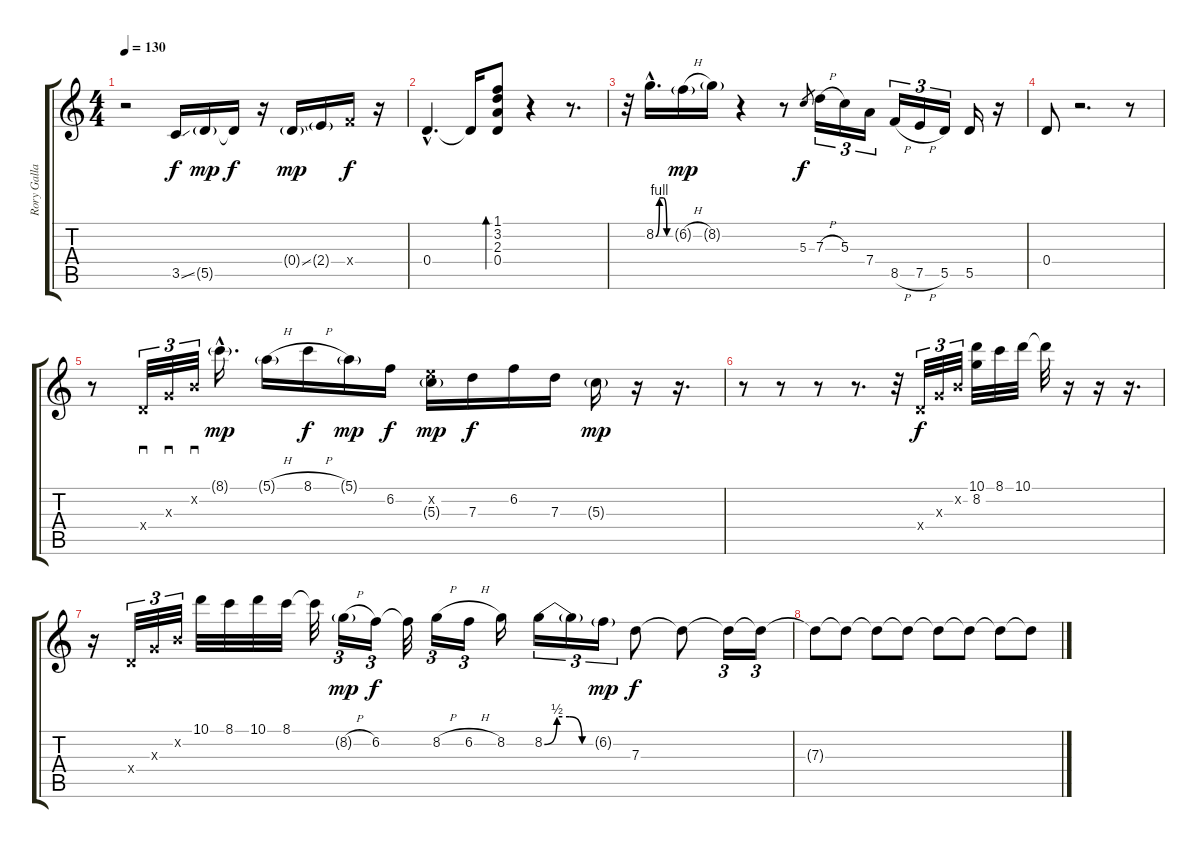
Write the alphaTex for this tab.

\track ("Rory Gallagher (for sound)" "Rory Galla") {instrument electricguitarjazz}
\staff {score tabs}
\tuning (E4 B3 G3 D3 A2 E2) {hide}
\ts (4 4)
\tempo 130
\clef g2
\ks c
r.2{dy f} 3.5{ss}.16 5.5{g}.16{dy mp} 5.5{t}.16{dy f} r.16 0.4{ss g}.16{dy mp} 2.4{g}.16 3.4{x}.16{dy f} r.16 |
0.4{hac}.4{d} 0.4{t}.16 (1.1 3.2 2.3 0.4).8{bd 480} r.4 r.8{d} |
r.32 8.2{be (custom 0 0 15 4 30 4 45 0 60 0) hac}.16{d} 6.2{h g}.16{dy mp} 8.2{g}.16 r.4 r.8 5.3.8{gr dy f} 7.3{h}.16{tu (3 2)} 5.3.16{tu (3 2)} 7.4.16{tu (3 2)} 8.5{h}.16{tu (3 2)} 7.5{h}.16{tu (3 2)} 5.5.16{tu (3 2)} 5.5.16 r.16 |
0.4.8 r.2{d} r.8 |
r.8 0.4{x}.32{sd tu (3 2)} 0.3{x}.32{sd tu (3 2)} 0.2{x}.32{sd tu (3 2)} 8.1{g hac}.16{d dy mp} 5.1{h g}.16 8.1{h}.16{dy f} 5.1{g}.16{dy mp} 6.2.16{dy f} (5.2{x} 5.3{g}).16{dy mp} 7.3.16{dy f} 6.2.16 7.3.16 5.3{g}.16{dy mp} r.16 r.16{d} |
r.8 r.8 r.8 r.8{d} r.32 0.4{x}.32{tu (3 2) dy f} 0.3{x}.32{tu (3 2)} 0.2{x}.32{tu (3 2)} (10.1 8.2).32 8.1.32 10.1.32 10.1{t}.32 r.16 r.16 r.16{d} |
r.16 0.4{x}.32{tu (3 2)} 0.3{x}.32{tu (3 2)} 0.2{x}.32{tu (3 2)} 10.1.32 8.1.32 10.1.32 8.1.32 8.1{t}.32 8.2{h g}.16{tu (3 2) dy mp} 6.2.16{tu (3 2) dy f} 6.2{t}.32 8.2{h}.16{tu (3 2)} 6.2{h}.16{tu (3 2)} 8.2.16 8.2{be (custom 0 0 15 2 30 2 45 0 60 0)}.16{tu (3 2)} 8.2{t}.16{tu (3 2)} 6.2{g}.16{tu (3 2) dy mp} 7.3.8{dy f} 7.3{t}.8 7.3{t}.16{tu (3 2)} 7.3{t}.16{tu (3 2)} |
7.3{t}.8 7.3{t}.8 7.3{t}.8 7.3{t}.8 7.3{t}.8 7.3{t}.8 7.3{t}.8 7.3{t}.8
